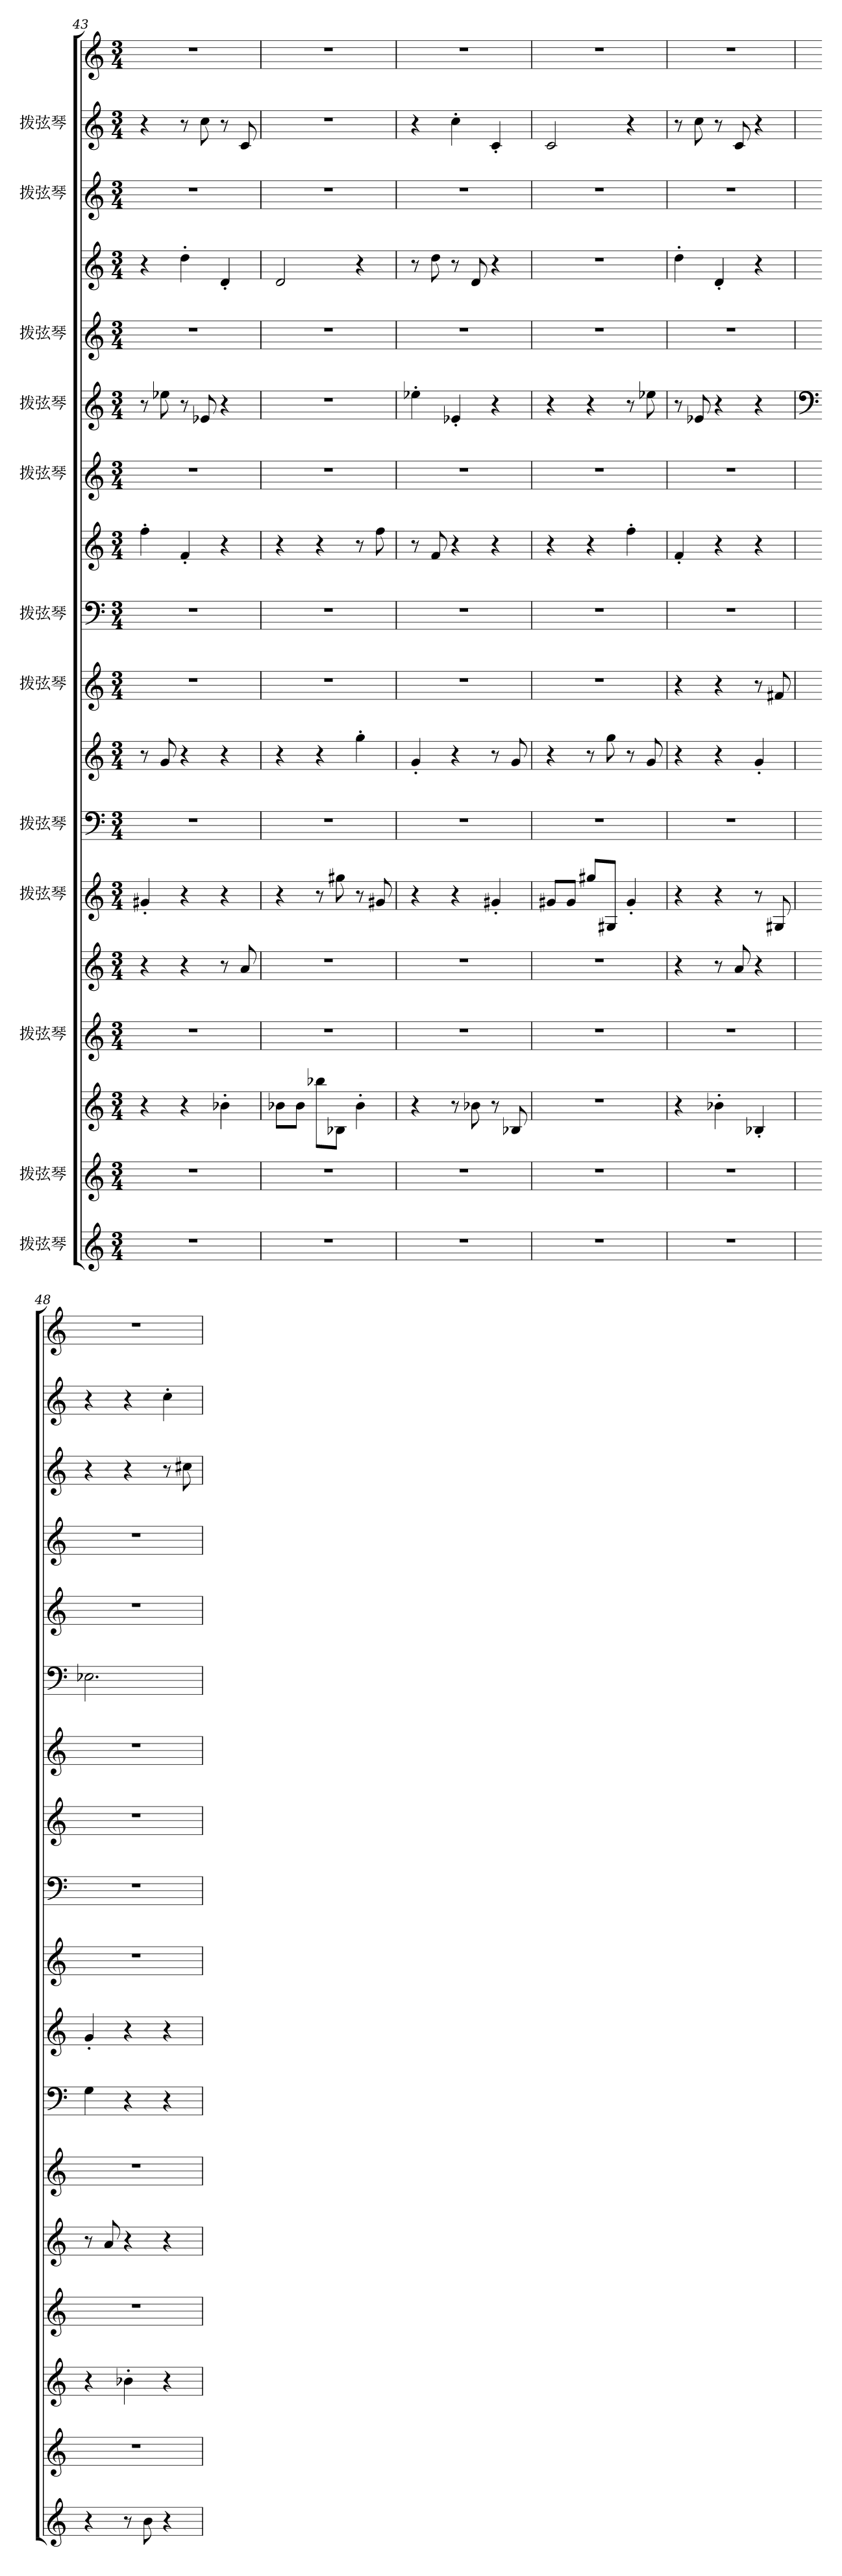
**kern	**kern	**kern	**kern	**kern	**kern	**kern	**kern	**kern	**kern	**kern	**kern	**kern	**kern	**kern	**kern	**kern	**kern
*part12	*part11	*part11	*part10	*part10	*part9	*part8	*part8	*part7	*part6	*part6	*part5	*part4	*part3	*part3	*part2	*part1	*part1
*staff18	*staff17	*staff16	*staff15	*staff14	*staff13	*staff12	*staff11	*staff10	*staff9	*staff8	*staff7	*staff6	*staff5	*staff4	*staff3	*staff2	*staff1
*I"拨弦琴	*I"拨弦琴	*	*I"拨弦琴	*	*I"拨弦琴	*I"拨弦琴	*	*I"拨弦琴	*I"拨弦琴	*	*I"拨弦琴	*I"拨弦琴	*I"拨弦琴	*	*I"拨弦琴	*I"拨弦琴	*
!!LO:PB:g=z
*clefG2	*clefG2	*clefG2	*clefG2	*clefG2	*clefG2	*clefF4	*clefG2	*clefG2	*clefF4	*clefG2	*clefG2	*clefG2	*clefG2	*clefG2	*clefG2	*clefG2	*clefG2
*k[]	*k[]	*k[]	*k[]	*k[]	*k[]	*k[]	*k[]	*k[]	*k[]	*k[]	*k[]	*k[]	*k[]	*k[]	*k[]	*k[]	*k[]
*M3/4	*M3/4	*M3/4	*M3/4	*M3/4	*M3/4	*M3/4	*M3/4	*M3/4	*M3/4	*M3/4	*M3/4	*M3/4	*M3/4	*M3/4	*M3/4	*M3/4	*M3/4
=43	=43	=43	=43	=43	=43	=43	=43	=43	=43	=43	=43	=43	=43	=43	=43	=43	=43
2.r	2.r	4r	2.r	4r	4g#X'/	2.r	8r	2.r	2.r	4ff'\	2.r	8r	2.r	4r	2.r	4r	2.r
.	.	.	.	.	.	.	8g/	.	.	.	.	8ee-X\	.	.	.	.	.
.	.	4r	.	4r	4r	.	4r	.	.	4f'/	.	8r	.	4dd'\	.	8r	.
.	.	.	.	.	.	.	.	.	.	.	.	8e-X/	.	.	.	8cc\	.
.	.	4b-X'\	.	8r	4r	.	4r	.	.	4r	.	4r	.	4d'/	.	8r	.
.	.	.	.	8a/	.	.	.	.	.	.	.	.	.	.	.	8c/	.
=44	=44	=44	=44	=44	=44	=44	=44	=44	=44	=44	=44	=44	=44	=44	=44	=44	=44
2.r	2.r	8b-X\L	2.r	2.r	4r	2.r	4r	2.r	2.r	4r	2.r	2.r	2.r	2d/	2.r	2.r	2.r
.	.	8b-\J	.	.	.	.	.	.	.	.	.	.	.	.	.	.	.
.	.	8bb-X\L	.	.	8r	.	4r	.	.	4r	.	.	.	.	.	.	.
.	.	8B-X\J	.	.	8gg#X\	.	.	.	.	.	.	.	.	.	.	.	.
.	.	4b-'\	.	.	8r	.	4gg'\	.	.	8r	.	.	.	4r	.	.	.
.	.	.	.	.	8g#X/	.	.	.	.	8ff\	.	.	.	.	.	.	.
=45	=45	=45	=45	=45	=45	=45	=45	=45	=45	=45	=45	=45	=45	=45	=45	=45	=45
2.r	2.r	4r	2.r	2.r	4r	2.r	4g'/	2.r	2.r	8r	2.r	4ee-X'\	2.r	8r	2.r	4r	2.r
.	.	.	.	.	.	.	.	.	.	8f/	.	.	.	8dd\	.	.	.
.	.	8r	.	.	4r	.	4r	.	.	4r	.	4e-X'/	.	8r	.	4cc'\	.
.	.	8b-X\	.	.	.	.	.	.	.	.	.	.	.	8d/	.	.	.
.	.	8r	.	.	4g#X'/	.	8r	.	.	4r	.	4r	.	4r	.	4c'/	.
.	.	8B-X/	.	.	.	.	8g/	.	.	.	.	.	.	.	.	.	.
=46	=46	=46	=46	=46	=46	=46	=46	=46	=46	=46	=46	=46	=46	=46	=46	=46	=46
2.r	2.r	2.r	2.r	2.r	8g#X/L	2.r	4r	2.r	2.r	4r	2.r	4r	2.r	2.r	2.r	2c/	2.r
.	.	.	.	.	8g#/J	.	.	.	.	.	.	.	.	.	.	.	.
.	.	.	.	.	8gg#X/L	.	8r	.	.	4r	.	4r	.	.	.	.	.
.	.	.	.	.	8G#X/J	.	8gg\	.	.	.	.	.	.	.	.	.	.
.	.	.	.	.	4g#'/	.	8r	.	.	4ff'\	.	8r	.	.	.	4r	.
.	.	.	.	.	.	.	8g/	.	.	.	.	8ee-X\	.	.	.	.	.
!!LO:PB:g=z
=47	=47	=47	=47	=47	=47	=47	=47	=47	=47	=47	=47	=47	=47	=47	=47	=47	=47
2.r	2.r	4r	2.r	4r	4r	2.r	4r	4r	2.r	4f'/	2.r	8r	2.r	4dd'\	2.r	8r	2.r
.	.	.	.	.	.	.	.	.	.	.	.	8e-X/	.	.	.	8cc\	.
.	.	4b-X'\	.	8r	4r	.	4r	4r	.	4r	.	4r	.	4d'/	.	8r	.
.	.	.	.	8a/	.	.	.	.	.	.	.	.	.	.	.	8c/	.
.	.	4B-X'/	.	4r	8r	.	4g'/	8r	.	4r	.	4r	.	4r	.	4r	.
.	.	.	.	.	8G#X/	.	.	8f#X/	.	.	.	.	.	.	.	.	.
=48	=48	=48	=48	=48	=48	=48	=48	=48	=48	=48	=48	=48	=48	=48	=48	=48	=48
*	*	*	*	*	*	*	*	*	*	*	*	*clefF4	*	*	*	*	*
4r	2.r	4r	2.r	8r	2.r	4G\	4g'/	2.r	2.r	2.r	2.r	2.E-X\	2.r	2.r	4r	4r	2.r
.	.	.	.	8a/	.	.	.	.	.	.	.	.	.	.	.	.	.
8r	.	4b-X'\	.	4r	.	4r	4r	.	.	.	.	.	.	.	4r	4r	.
8b\	.	.	.	.	.	.	.	.	.	.	.	.	.	.	.	.	.
4r	.	4r	.	4r	.	4r	4r	.	.	.	.	.	.	.	8r	4cc'\	.
.	.	.	.	.	.	.	.	.	.	.	.	.	.	.	8cc#X\	.	.
=	=	=	=	=	=	=	=	=	=	=	=	=	=	=	=	=	=
*-	*-	*-	*-	*-	*-	*-	*-	*-	*-	*-	*-	*-	*-	*-	*-	*-	*-
